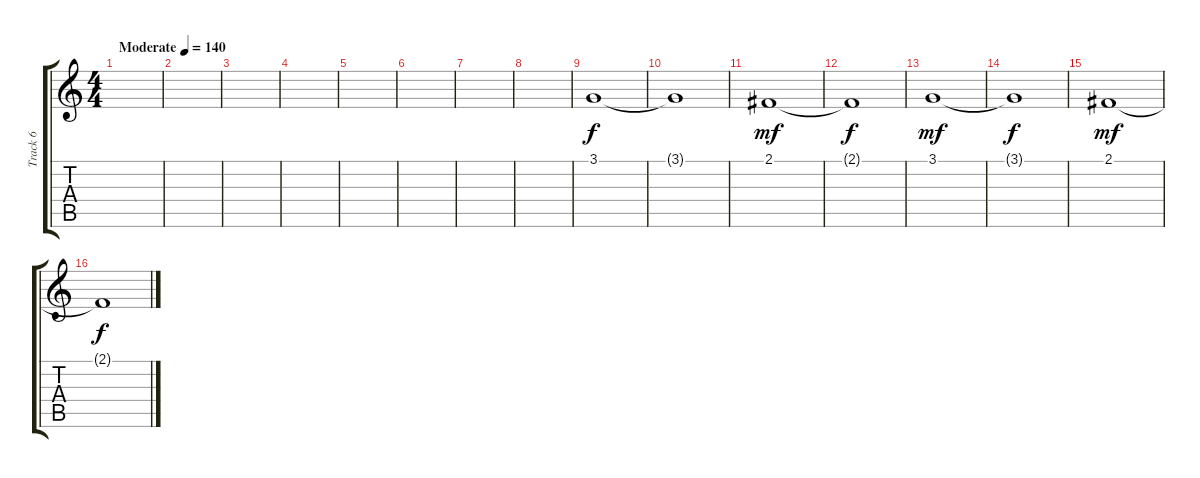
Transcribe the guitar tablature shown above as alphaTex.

\track ("Track 6" "Track 6") {instrument choiraahs}
\staff {score tabs}
\tuning (E4 B3 G3 D3 A2 E2) {hide}
\ts (4 4)
\tempo (140 "Moderate")
\clef g2
\ks c
|
|
|
|
|
|
|
|
3.1.1 |
3.1{t}.1{dy f} |
2.1.1{dy mf} |
2.1{t}.1{dy f} |
3.1.1{dy mf} |
3.1{t}.1{dy f} |
2.1.1{dy mf} |
2.1{t}.1{dy f}
